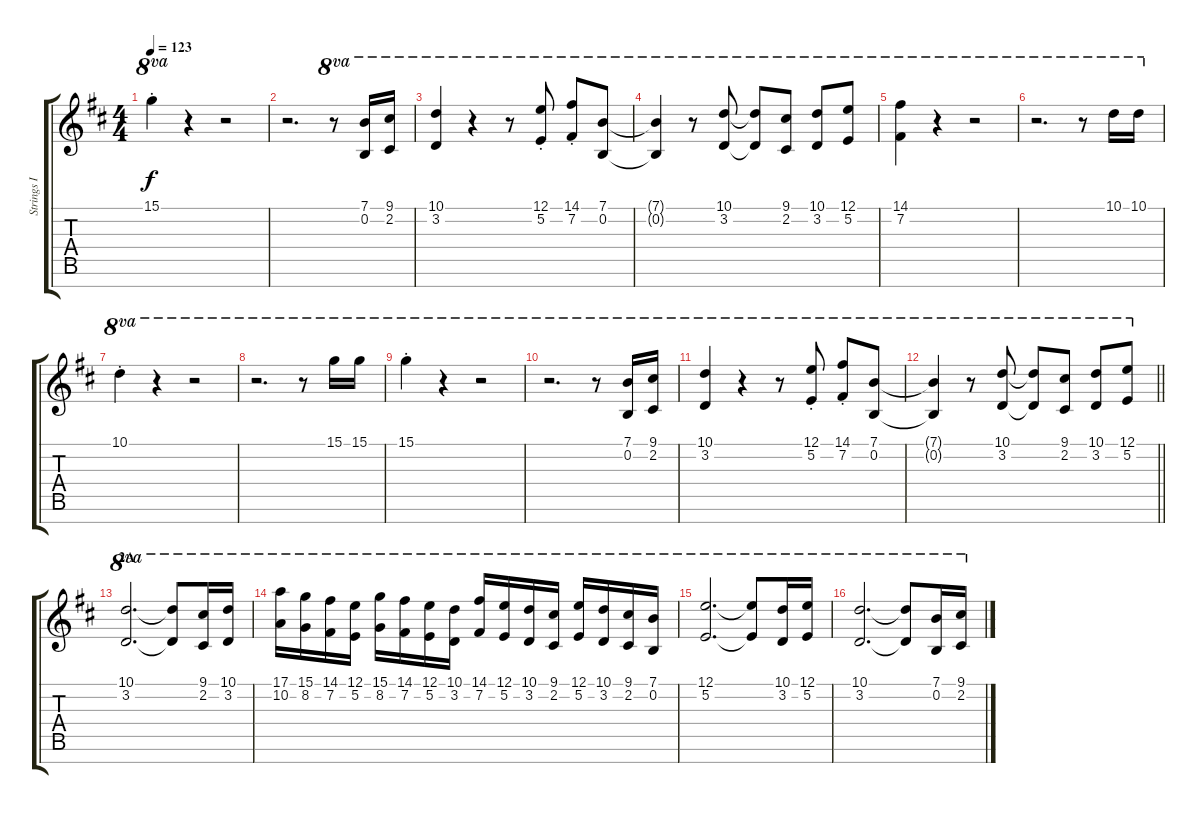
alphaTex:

\track ("Strings I" "Strings I") {instrument stringensemble1}
\staff {score tabs}
\tuning (E5 B4 G4 D4 A3 E3 B2) {hide}
\ts (4 4)
\tempo 123
\clef g2
\ks d
15.1{st}.4{ot 8va dy f} r.4 r.2 |
r.2{d} r.8{ot 8va} (7.1 0.2).16{ot 8va} (9.1 2.2).16{ot 8va} |
(10.1 3.2).4{ot 8va} r.4{ot 8va} r.8{ot 8va} (12.1{st} 5.2{st}).8{ot 8va} (14.1{st} 7.2{st}).8{ot 8va} (7.1 0.2).8{ot 8va} |
(7.1{t} 0.2{t}).4{ot 8va} r.8{ot 8va} (10.1 3.2).8{ot 8va} (10.1{t} 3.2{t}).8{ot 8va} (9.1 2.2).8{ot 8va} (10.1 3.2).8{ot 8va} (12.1 5.2).8{ot 8va} |
(14.1 7.2).4{ot 8va} r.4{ot 8va} r.2{ot 8va} |
r.2{d ot 8va} r.8{ot 8va} 10.1.16{ot 8va} 10.1.16{ot 8va} |
10.1{st}.4{ot 8va} r.4{ot 8va} r.2{ot 8va} |
r.2{d ot 8va} r.8{ot 8va} 15.1.16{ot 8va} 15.1.16{ot 8va} |
15.1{st}.4{ot 8va} r.4{ot 8va} r.2{ot 8va} |
r.2{d ot 8va} r.8{ot 8va} (7.1 0.2).16{ot 8va} (9.1 2.2).16{ot 8va} |
(10.1 3.2).4{ot 8va} r.4{ot 8va} r.8{ot 8va} (12.1{st} 5.2{st}).8{ot 8va} (14.1{st} 7.2{st}).8{ot 8va} (7.1 0.2).8{ot 8va} |
\barLineRight lightlight
(7.1{t} 0.2{t}).4{ot 8va} r.8{ot 8va} (10.1 3.2).8{ot 8va} (10.1{t} 3.2{t}).8{ot 8va} (9.1 2.2).8{ot 8va} (10.1 3.2).8{ot 8va} (12.1 5.2).8{ot 8va} |
\section ("" "2A")
(10.1 3.2).2{d ot 8va} (10.1{t} 3.2{t}).8{ot 8va} (9.1 2.2).16{ot 8va} (10.1 3.2).16{ot 8va} |
(17.1 10.2).16{ot 8va} (15.1 8.2).16{ot 8va} (14.1 7.2).16{ot 8va} (12.1 5.2).16{ot 8va} (15.1 8.2).16{ot 8va} (14.1 7.2).16{ot 8va} (12.1 5.2).16{ot 8va} (10.1 3.2).16{ot 8va} (14.1 7.2).16{ot 8va} (12.1 5.2).16{ot 8va} (10.1 3.2).16{ot 8va} (9.1 2.2).16{ot 8va} (12.1 5.2).16{ot 8va} (10.1 3.2).16{ot 8va} (9.1 2.2).16{ot 8va} (7.1 0.2).16{ot 8va} |
(12.1 5.2).2{d ot 8va} (12.1{t} 5.2{t}).8{ot 8va} (10.1 3.2).16{ot 8va} (12.1 5.2).16{ot 8va} |
(10.1 3.2).2{d ot 8va} (10.1{t} 3.2{t}).8{ot 8va} (7.1 0.2).16{ot 8va} (9.1 2.2).16{ot 8va}
